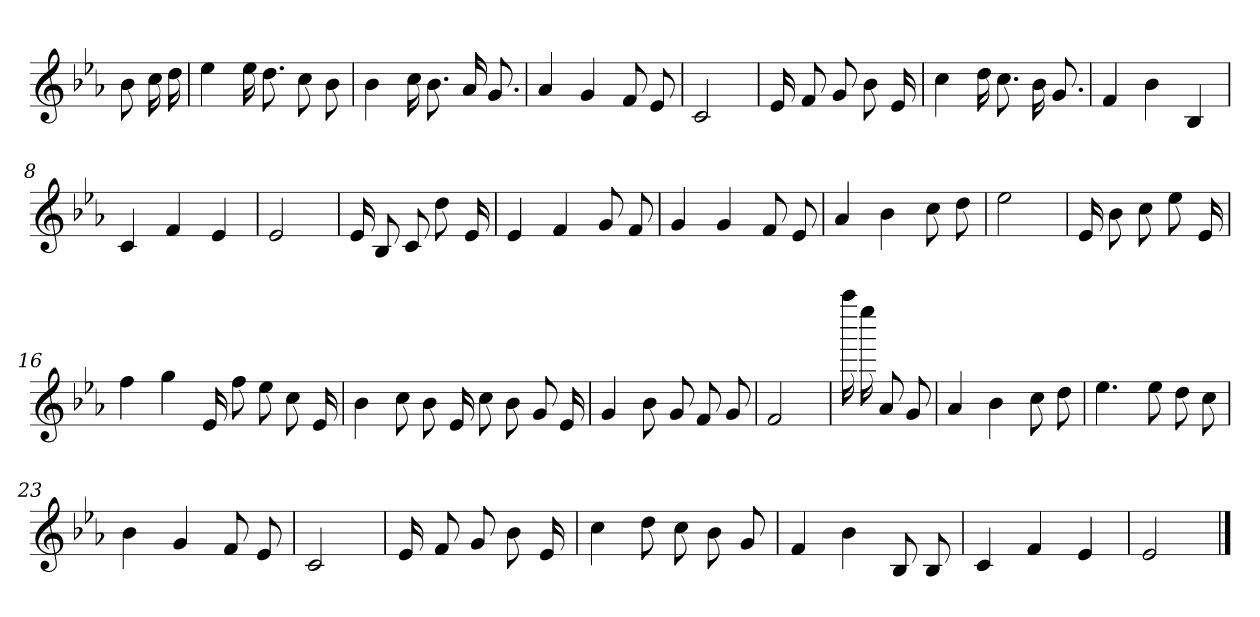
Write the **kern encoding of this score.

**kern
*part1
*staff1
*clefG2
*k[b-e-a-]
*E-:
=
8b-
16cc
16dd
=1
4ee-
16ee-
8.dd
8cc
8b-
=2
4b-
16cc
8.b-
16a-
8.g
=3
4a-
4g
8f
8e-
=4
2c
=5
16e-
8f
8g
8b-
16e-
=6
4cc
16dd
8.cc
16b-
8.g
=7
4f
4b-
4B-
=8
4c
4f
4e-
=9
2e-
=10
16e-
8B-
8c
8dd
16e-
=11
4e-
4f
8g
8f
=12
4g
4g
8f
8e-
=13
4a-
4b-
8cc
8dd
=14
2ee-
=15
16e-
8b-
8cc
8ee-
16e-
=16
4ff
4gg
16e-
8ff
8ee-
8cc
16e-
=17
4b-
8cc
8b-
16e-
8cc
8b-
8g
16e-
=18
4g
8b-
8g
8f
8g
=19
2f
=20
16aaaa-
16eeee-
8a-
8g
=21
4a-
4b-
8cc
8dd
=22
4.ee-
8ee-
8dd
8cc
=23
4b-
4g
8f
8e-
=24
2c
=25
16e-
8f
8g
8b-
16e-
=26
4cc
8dd
8cc
8b-
8g
=27
4f
4b-
8B-
8B-
=28
4c
4f
4e-
=29
2e-
==
*-
